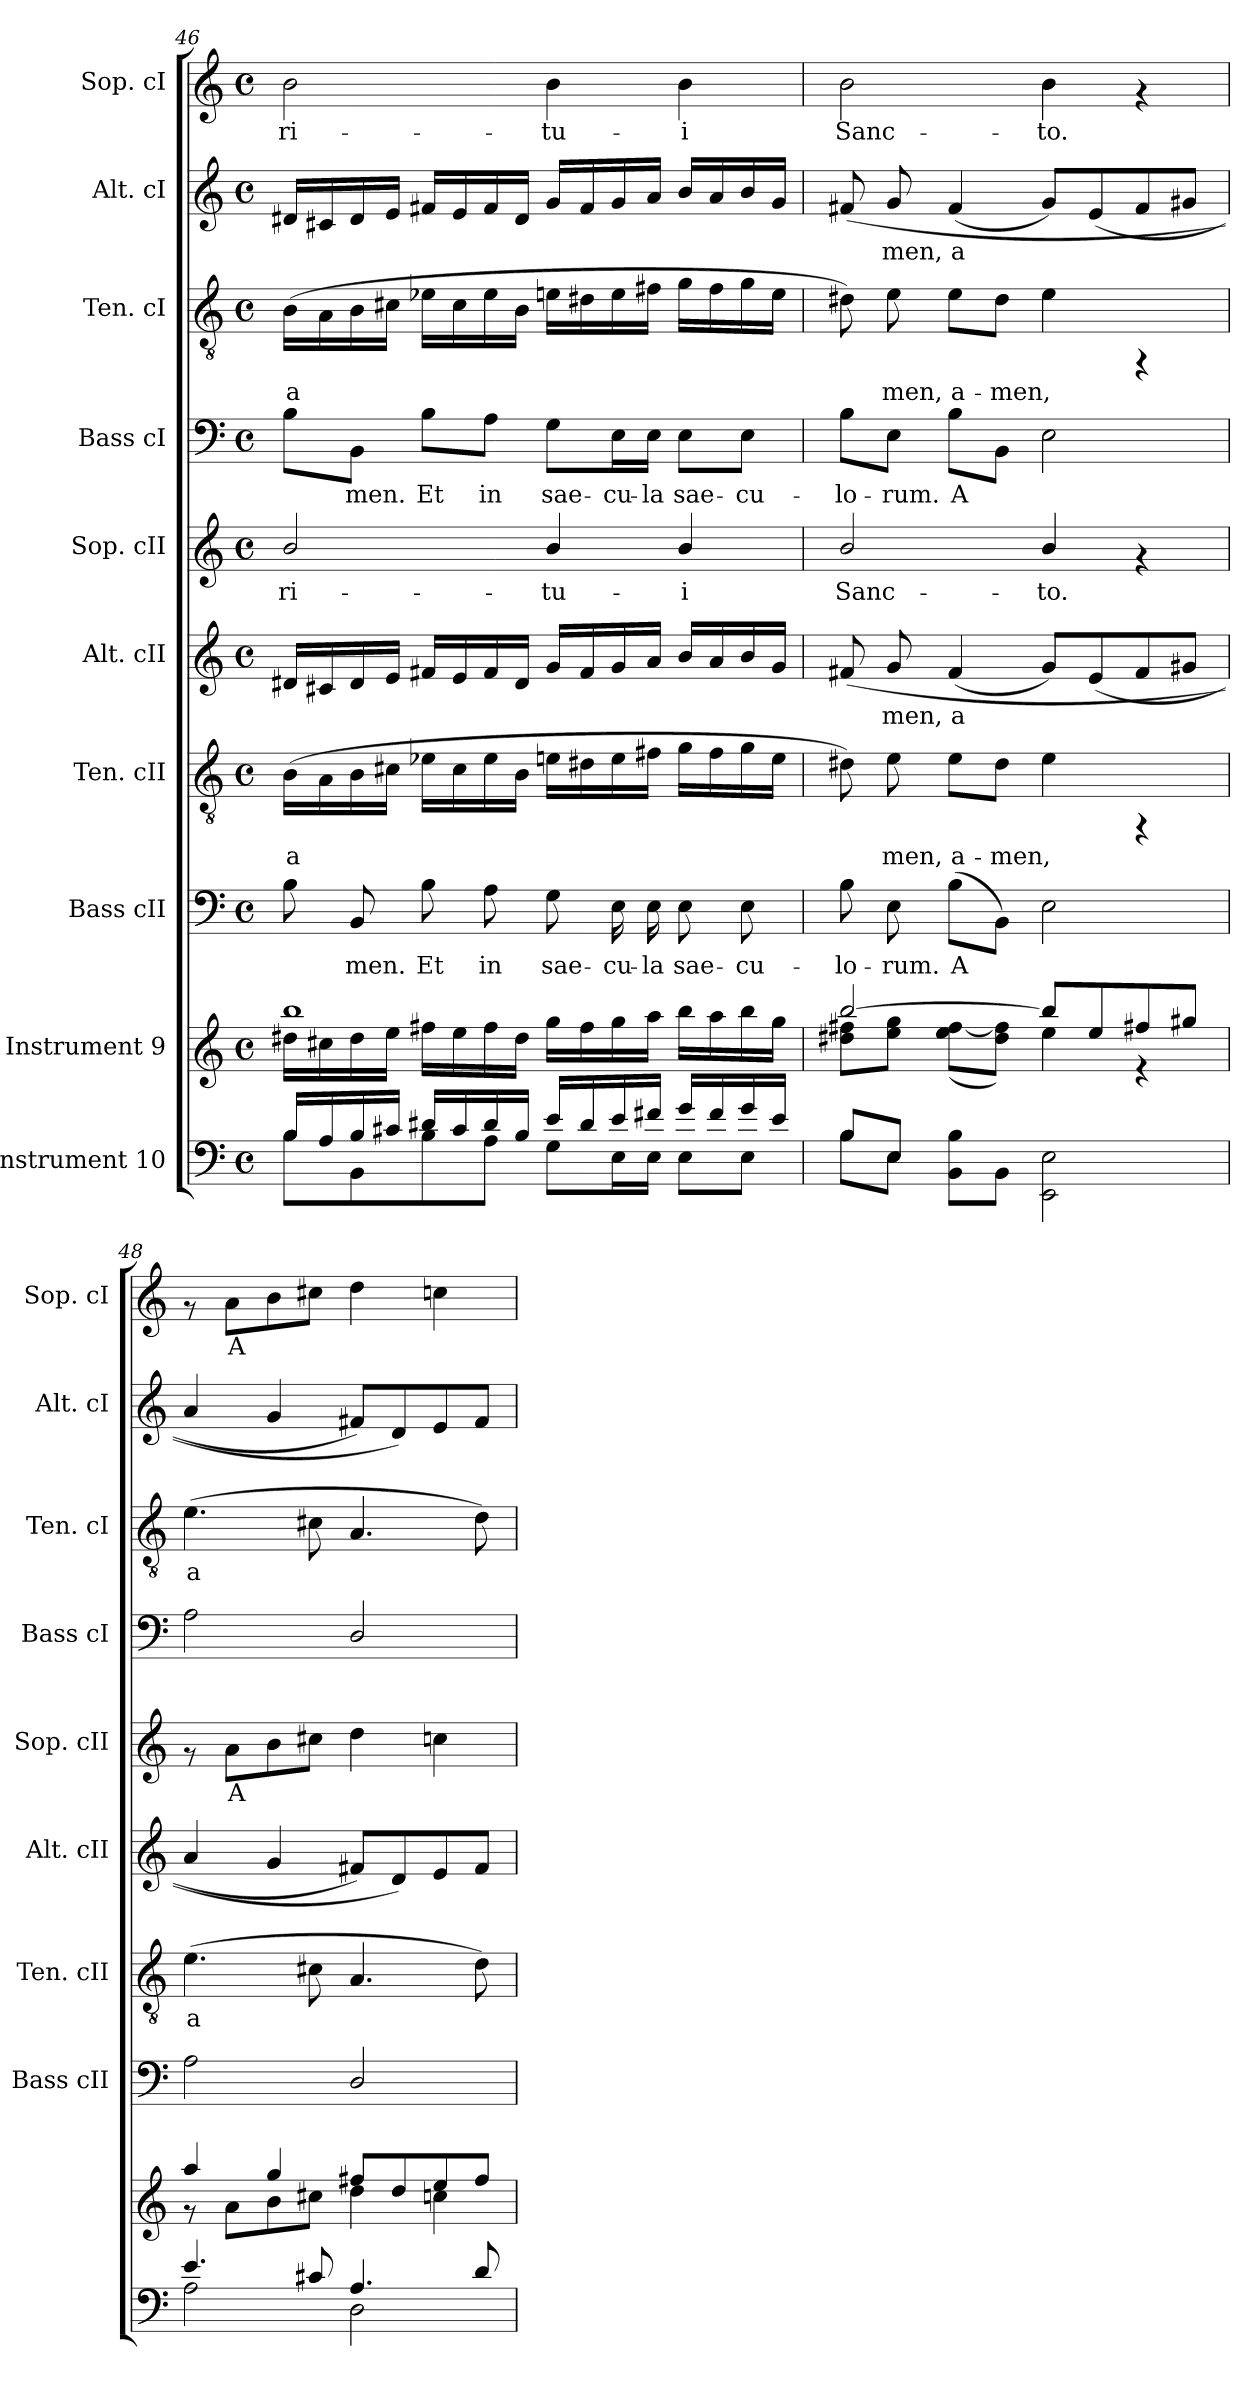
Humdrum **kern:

**kern	**kern	**kern	**text	**kern	**text	**kern	**text	**kern	**text	**kern	**text	**kern	**text	**kern	**text	**kern	**text
*part10	*part9	*part8	*part8	*part7	*part7	*part6	*part6	*part5	*part5	*part4	*part4	*part3	*part3	*part2	*part2	*part1	*part1
*staff10	*staff9	*staff8	*staff8	*staff7	*staff7	*staff6	*staff6	*staff5	*staff5	*staff4	*staff4	*staff3	*staff3	*staff2	*staff2	*staff1	*staff1
*I"Instrument 10	*I"Instrument 9	*I"Bass cII	*	*I"Ten. cII	*	*I"Alt. cII	*	*I"Sop. cII	*	*I"Bass cI	*	*I"Ten. cI	*	*I"Alt. cI	*	*I"Sop. cI	*
*	*	*I'Bass cII	*	*I'Ten. cII	*	*I'Alt. cII	*	*I'Sop. cII	*	*I'Bass cI	*	*I'Ten. cI	*	*I'Alt. cI	*	*I'Sop. cI	*
!!LO:PB:g=z
*clefF4	*clefG2	*clefF4	*	*clefGv2	*	*clefG2	*	*clefG2	*	*clefF4	*	*clefGv2	*	*clefG2	*	*clefG2	*
*k[]	*k[]	*k[]	*	*k[]	*	*k[]	*	*k[]	*	*k[]	*	*k[]	*	*k[]	*	*k[]	*
*C:	*C:	*C:	*	*C:	*	*C:	*	*C:	*	*C:	*	*C:	*	*C:	*	*C:	*
*M4/4	*M4/4	*M4/4	*	*M4/4	*	*M4/4	*	*M4/4	*	*M4/4	*	*M4/4	*	*M4/4	*	*M4/4	*
*met(c)	*met(c)	*met(c)	*	*met(c)	*	*met(c)	*	*met(c)	*	*met(c)	*	*met(c)	*	*met(c)	*	*met(c)	*
=46	=46	=46	=46	=46	=46	=46	=46	=46	=46	=46	=46	=46	=46	=46	=46	=46	=46
*^	*^	*	*	*	*	*	*	*	*	*	*	*	*	*	*	*	*
!	!	!	!	!	!LO:LY:b:cj	!	!LO:LY:b:cj	!	!LO:LY:b:cj	!	!LO:LY:b:cj	!	!LO:LY:b:cj	!	!LO:LY:b:cj	!	!LO:LY:b:cj	!	!LO:LY:b:cj
16B/L	8B\L	1bb	16dd#X\L	8B\	--	(>16B\L	a-	16d#X/L	--	2b/	-ri-	8B\L	--	(>16B\L	a-	16d#X/L	--	2b\	-ri-
!	!	!	!	!	!	!	!LO:LY:b:cj	!	!LO:LY:b:cj	!	!	!	!	!	!LO:LY:b:cj	!	!LO:LY:b:cj	!	!
16A/	.	.	16cc#X\	.	.	16A\	--	16c#X/	--	.	.	.	.	16A\	--	16c#X/	--	.	.
!	!	!	!	!	!LO:LY:b:cj	!	!LO:LY:b:cj	!	!LO:LY:b:cj	!	!	!	!LO:LY:b:cj	!	!LO:LY:b:cj	!	!LO:LY:b:cj	!	!
16B/	8BB\	.	16dd#\	8BB/	-men.	16B\	--	16d#/	--	.	.	8BB\J	-men.	16B\	--	16d#/	--	.	.
!	!	!	!	!	!	!	!LO:LY:b:cj	!	!LO:LY:b:cj	!	!	!	!	!	!LO:LY:b:cj	!	!LO:LY:b:cj	!	!
16c#X/J	.	.	16ee\J	.	.	16c#X\J	--	16e/J	--	.	.	.	.	16c#X\J	--	16e/J	--	.	.
!	!	!	!	!	!LO:LY:b:cj	!	!LO:LY:b:cj	!	!LO:LY:b:cj	!	!	!	!LO:LY:b:cj	!	!LO:LY:b:cj	!	!LO:LY:b:cj	!	!
16d#X/L	8B\	.	16ff#X\L	8B\	Et	16e-X\L	--	16f#X/L	--	.	.	8B\L	Et	16e-X\L	--	16f#X/L	--	.	.
!	!	!	!	!	!	!	!LO:LY:b:cj	!	!LO:LY:b:cj	!	!	!	!	!	!LO:LY:b:cj	!	!LO:LY:b:cj	!	!
16c#/	.	.	16ee\	.	.	16c#\	--	16e/	--	.	.	.	.	16c#\	--	16e/	--	.	.
!	!	!	!	!	!LO:LY:b:cj	!	!LO:LY:b:cj	!	!LO:LY:b:cj	!	!	!	!LO:LY:b:cj	!	!LO:LY:b:cj	!	!LO:LY:b:cj	!	!
16d#/	8A\J	.	16ff#\	8A\	in	16e-\	--	16f#/	--	.	.	8A\J	in	16e-\	--	16f#/	--	.	.
!	!	!	!	!	!	!	!LO:LY:b:cj	!	!LO:LY:b:cj	!	!	!	!	!	!LO:LY:b:cj	!	!LO:LY:b:cj	!	!
16B/J	.	.	16dd#\J	.	.	16B\J	--	16d#/J	--	.	.	.	.	16B\J	--	16d#/J	--	.	.
!	!	!	!	!	!LO:LY:b:cj	!	!LO:LY:b:cj	!	!LO:LY:b:cj	!	!LO:LY:b:cj	!	!LO:LY:b:cj	!	!LO:LY:b:cj	!	!LO:LY:b:cj	!	!LO:LY:b:cj
16e/L	8G\L	.	16gg\L	8G\	sae-	16en\L	--	16g/L	--	4b/	-tu-	8G\L	sae-	16en\L	--	16g/L	--	4b\	-tu-
!	!	!	!	!	!	!	!LO:LY:b:cj	!	!LO:LY:b:cj	!	!	!	!	!	!LO:LY:b:cj	!	!LO:LY:b:cj	!	!
16d#/	.	.	16ff#\	.	.	16d#X\	--	16f#/	--	.	.	.	.	16d#X\	--	16f#/	--	.	.
!	!	!	!	!	!LO:LY:b:cj	!	!LO:LY:b:cj	!	!LO:LY:b:cj	!	!	!	!LO:LY:b:cj	!	!LO:LY:b:cj	!	!LO:LY:b:cj	!	!
16e/	16E\	.	16gg\	16E\	-cu-	16e\	--	16g/	--	.	.	16E\L	-cu-	16e\	--	16g/	--	.	.
!	!	!	!	!	!LO:LY:b:cj	!	!LO:LY:b:cj	!	!LO:LY:b:cj	!	!	!	!LO:LY:b:cj	!	!LO:LY:b:cj	!	!LO:LY:b:cj	!	!
16f#X/J	16E\J	.	16aa\J	16E\	-la	16f#X\J	--	16a/J	--	.	.	16E\JJ	-la	16f#X\J	--	16a/J	--	.	.
!	!	!	!	!	!LO:LY:b:cj	!	!LO:LY:b:cj	!	!LO:LY:b:cj	!	!LO:LY:b:cj	!	!LO:LY:b:cj	!	!LO:LY:b:cj	!	!LO:LY:b:cj	!	!LO:LY:b:cj
16g/L	8E\L	.	16bb\L	8E\	sae-	16g\L	--	16b/L	--	4b/	-i	8E\L	sae-	16g\L	--	16b/L	--	4b\	-i
!	!	!	!	!	!	!	!LO:LY:b:cj	!	!LO:LY:b:cj	!	!	!	!	!	!LO:LY:b:cj	!	!LO:LY:b:cj	!	!
16f#/	.	.	16aa\	.	.	16f#\	--	16a/	--	.	.	.	.	16f#\	--	16a/	--	.	.
!	!	!	!	!	!LO:LY:b:cj	!	!LO:LY:b:cj	!	!LO:LY:b:cj	!	!	!	!LO:LY:b:cj	!	!LO:LY:b:cj	!	!LO:LY:b:cj	!	!
16g/	8E\J	.	16bb\	8E\	-cu-	16g\	--	16b/	--	.	.	8E\J	-cu-	16g\	--	16b/	--	.	.
!	!	!	!	!	!	!	!LO:LY:b:cj	!	!LO:LY:b:cj	!	!	!	!	!	!LO:LY:b:cj	!	!LO:LY:b:cj	!	!
16e/J	.	.	16gg\J	.	.	16e\J	--	16g/J	--	.	.	.	.	16e\J	--	16g/J	--	.	.
=47	=47	=47	=47	=47	=47	=47	=47	=47	=47	=47	=47	=47	=47	=47	=47	=47	=47	=47	=47
!	!	!	!	!	!LO:LY:b:cj	!	!LO:LY:b:cj	!	!LO:LY:b:cj	!	!LO:LY:b:cj	!	!LO:LY:b:cj	!	!LO:LY:b:cj	!	!LO:LY:b:cj	!	!LO:LY:b:cj
8B/L	8B\L	[>2bb/	8ff#X\ 8dd#X\L	8B\	-lo-	8d#X\)	--	(<8f#X/	--	2b/	Sanc-	8B\L	-lo-	8d#X\)	--	(<8f#X/	--	2b\	Sanc-
!	!	!	!	!	!LO:LY:b:cj	!	!LO:LY:b:cj	!	!LO:LY:b:cj	!	!	!	!LO:LY:b:cj	!	!LO:LY:b:cj	!	!LO:LY:b:cj	!	!
8E/J	8E\J	.	8gg\ 8ee\J	8E\	-rum.	8e\	-men,	8g/	-men,	.	.	8E\J	-rum.	8e\	-men,	8g/	-men,	.	.
!	!	!	!	!	!LO:LY:b:cj	!	!LO:LY:b:cj	!	!LO:LY:b:cj	!	!	!	!LO:LY:b:cj	!	!LO:LY:b:cj	!	!LO:LY:b:cj	!	!
2.ryy	8B\ 8BB\L	.	(<8ee\ [<8ff#\L	(>8B\L	A-	8e\L	a-	(<4f#/	a-	.	.	8B\L	A-	8e\L	a-	(<4f#/	a-	.	.
!	!	!	!	!	!LO:LY:b:cj	!	!LO:LY:b:cj	!	!	!	!	!	!LO:LY:b:cj	!	!LO:LY:b:cj	!	!	!	!
.	8BB\J	.	8ff#\] 8dd#\J)	8BB\J)	--	8d#\J	-men,	.	.	.	.	8BB\J	--	8d#\J	-men,	.	.	.	.
!	!	!	!	!	!LO:LY:b:cj	!	!LO:LY:b:cj	!	!LO:LY:b:cj	!	!LO:LY:b:cj	!	!LO:LY:b:cj	!	!LO:LY:b:cj	!	!LO:LY:b:cj	!	!LO:LY:b:cj
.	2E\ 2EE\	8bb/L]	4ee\	2E\	--	4e\	.	8g/L)	--	4b/	-to.	2E\	--	4e\	.	8g/L)	--	4b\	-to.
!	!	!	!	!	!	!	!	!	!LO:LY:b:cj	!	!	!	!	!	!	!	!LO:LY:b:cj	!	!
.	.	8ee/	.	.	.	.	.	(<8e/	--	.	.	.	.	.	.	(<8e/	--	.	.
!	!	!	!	!	!	!	!	!	!LO:LY:b:cj	!	!	!	!	!	!	!	!LO:LY:b:cj	!	!
.	.	8ff#X/	4rd	.	.	4rFF	.	8f#/	--	4rf	.	.	.	4rFF	.	8f#/	--	4rf	.
!	!	!	!	!	!	!	!	!	!LO:LY:b:cj	!	!	!	!	!	!	!	!LO:LY:b:cj	!	!
.	.	8gg#X/J	.	.	.	.	.	8g#X/J	--	.	.	.	.	.	.	8g#X/J	--	.	.
=48	=48	=48	=48	=48	=48	=48	=48	=48	=48	=48	=48	=48	=48	=48	=48	=48	=48	=48	=48
!	!	!	!	!	!LO:LY:b:cj	!	!LO:LY:b:cj	!	!LO:LY:b:cj	!	!	!	!LO:LY:b:cj	!	!LO:LY:b:cj	!	!LO:LY:b:cj	!	!
4.e/	2A\	4aa/	8rf	2A\	--	(>4.e\	a-	4a/	--	8rf	.	2A\	--	(>4.e\	a-	4a/	--	8rf	.
!	!	!	!	!	!	!	!	!	!	!	!LO:LY:b:cj	!	!	!	!	!	!	!	!LO:LY:b:cj
.	.	.	8a\L	.	.	.	.	.	.	8a\L	A-	.	.	.	.	.	.	8a\L	A-
!	!	!	!	!	!	!	!	!	!LO:LY:b:cj	!	!LO:LY:b:cj	!	!	!	!	!	!LO:LY:b:cj	!	!LO:LY:b:cj
.	.	4gg/	8b\	.	.	.	.	4g/	--	8b\	--	.	.	.	.	4g/	--	8b\	--
!	!	!	!	!	!	!	!LO:LY:b:cj	!	!	!	!LO:LY:b:cj	!	!	!	!LO:LY:b:cj	!	!	!	!LO:LY:b:cj
8c#X/	.	.	8cc#X\J	.	.	8c#X\	--	.	.	8cc#X\J	--	.	.	8c#X\	--	.	.	8cc#X\J	--
!	!	!	!	!	!LO:LY:b:cj	!	!LO:LY:b:cj	!	!LO:LY:b:cj	!	!LO:LY:b:cj	!	!LO:LY:b:cj	!	!LO:LY:b:cj	!	!LO:LY:b:cj	!	!LO:LY:b:cj
4.A/	2D\	8ff#X/L	4dd\	2D/	--	4.A/	--	8f#X/L)	--	4dd\	--	2D/	--	4.A/	--	8f#X/L)	--	4dd\	--
!	!	!	!	!	!	!	!	!	!LO:LY:b:cj	!	!	!	!	!	!	!	!LO:LY:b:cj	!	!
.	.	8dd/	.	.	.	.	.	8d/)	--	.	.	.	.	.	.	8d/)	--	.	.
!	!	!	!	!	!	!	!	!	!LO:LY:b:cj	!	!LO:LY:b:cj	!	!	!	!	!	!LO:LY:b:cj	!	!LO:LY:b:cj
.	.	8ee/	4ccn\	.	.	.	.	8e/	--	4ccn\	--	.	.	.	.	8e/	--	4ccn\	--
!	!	!	!	!	!	!	!LO:LY:b:cj	!	!LO:LY:b:cj	!	!	!	!	!	!LO:LY:b:cj	!	!LO:LY:b:cj	!	!
8d/	.	8ff#/J	.	.	.	8d\)	--	8f#/J	--	.	.	.	.	8d\)	--	8f#/J	--	.	.
*v	*v	*	*	*	*	*	*	*	*	*	*	*	*	*	*	*	*	*	*
*	*v	*v	*	*	*	*	*	*	*	*	*	*	*	*	*	*	*	*
=	=	=	=	=	=	=	=	=	=	=	=	=	=	=	=	=	=
*-	*-	*-	*-	*-	*-	*-	*-	*-	*-	*-	*-	*-	*-	*-	*-	*-	*-
